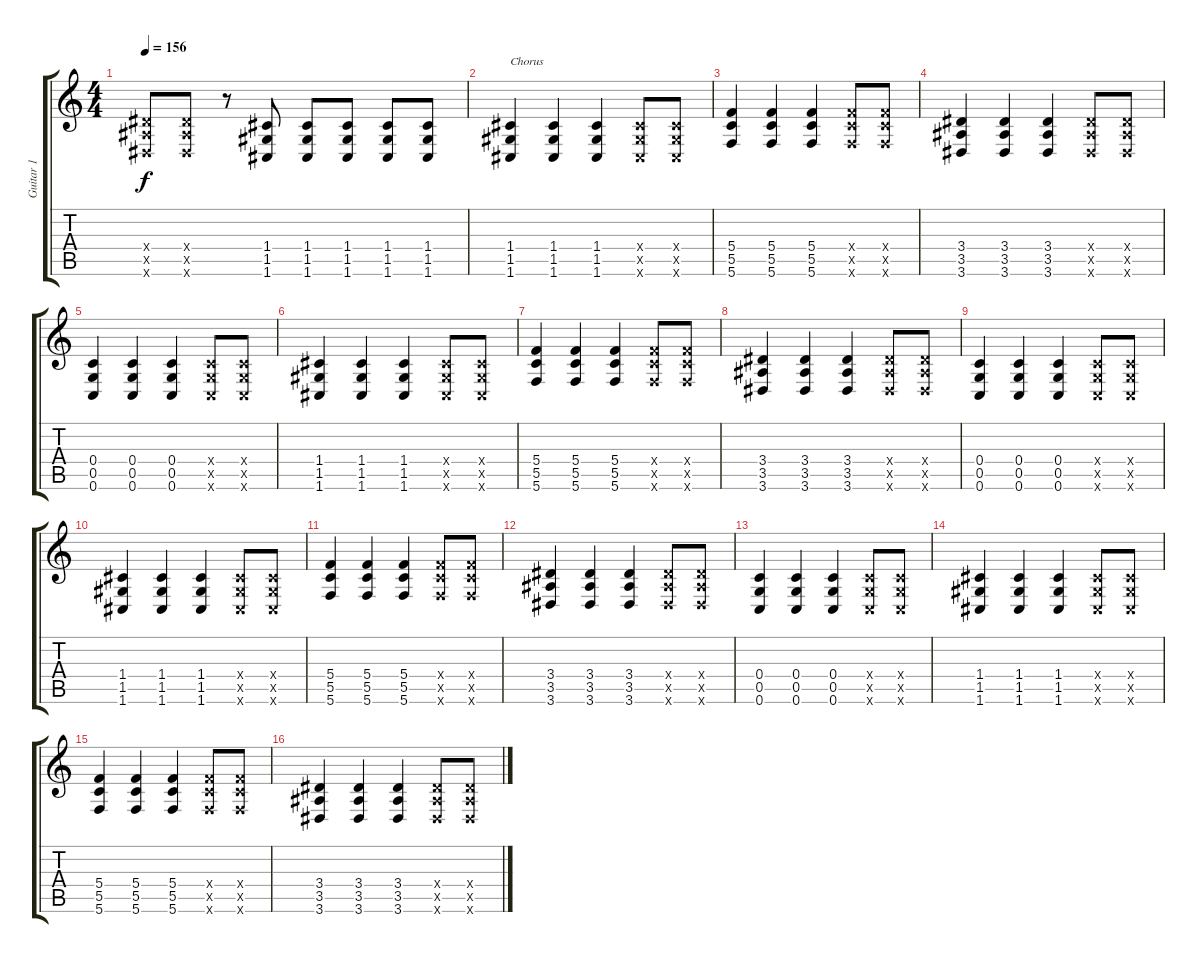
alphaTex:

\track ("Guitar 1" "Guitar 1") {instrument distortionguitar}
\staff {score tabs}
\tuning (D4 A3 F3 C3 G2 C2) {hide}
\ts (4 4)
\tempo 156
\clef g2
\ks c
(3.4{x} 3.5{x} 3.6{x}).8{dy f} (3.4{x} 3.5{x} 3.6{x}).8 r.8 (1.4 1.5 1.6).8 (1.4 1.5 1.6).8 (1.4 1.5 1.6).8 (1.4 1.5 1.6).8 (1.4 1.5 1.6).8 |
(1.4 1.5 1.6).4{txt "Chorus"} (1.4 1.5 1.6).4 (1.4 1.5 1.6).4 (1.4{x} 1.5{x} 1.6{x}).8 (1.4{x} 1.5{x} 1.6{x}).8 |
(5.4 5.5 5.6).4 (5.4 5.5 5.6).4 (5.4 5.5 5.6).4 (5.4{x} 5.5{x} 5.6{x}).8 (5.4{x} 5.5{x} 5.6{x}).8 |
(3.4 3.5 3.6).4 (3.4 3.5 3.6).4 (3.4 3.5 3.6).4 (3.4{x} 3.5{x} 3.6{x}).8 (3.4{x} 3.5{x} 3.6{x}).8 |
(0.4 0.5 0.6).4 (0.4 0.5 0.6).4 (0.4 0.5 0.6).4 (0.4{x} 0.5{x} 0.6{x}).8 (0.4{x} 0.5{x} 0.6{x}).8 |
(1.4 1.5 1.6).4 (1.4 1.5 1.6).4 (1.4 1.5 1.6).4 (1.4{x} 1.5{x} 1.6{x}).8 (1.4{x} 1.5{x} 1.6{x}).8 |
(5.4 5.5 5.6).4 (5.4 5.5 5.6).4 (5.4 5.5 5.6).4 (5.4{x} 5.5{x} 5.6{x}).8 (5.4{x} 5.5{x} 5.6{x}).8 |
(3.4 3.5 3.6).4 (3.4 3.5 3.6).4 (3.4 3.5 3.6).4 (3.4{x} 3.5{x} 3.6{x}).8 (3.4{x} 3.5{x} 3.6{x}).8 |
(0.4 0.5 0.6).4 (0.4 0.5 0.6).4 (0.4 0.5 0.6).4 (0.4{x} 0.5{x} 0.6{x}).8 (0.4{x} 0.5{x} 0.6{x}).8 |
(1.4 1.5 1.6).4 (1.4 1.5 1.6).4 (1.4 1.5 1.6).4 (1.4{x} 1.5{x} 1.6{x}).8 (1.4{x} 1.5{x} 1.6{x}).8 |
(5.4 5.5 5.6).4 (5.4 5.5 5.6).4 (5.4 5.5 5.6).4 (5.4{x} 5.5{x} 5.6{x}).8 (5.4{x} 5.5{x} 5.6{x}).8 |
(3.4 3.5 3.6).4 (3.4 3.5 3.6).4 (3.4 3.5 3.6).4 (3.4{x} 3.5{x} 3.6{x}).8 (3.4{x} 3.5{x} 3.6{x}).8 |
(0.4 0.5 0.6).4 (0.4 0.5 0.6).4 (0.4 0.5 0.6).4 (0.4{x} 0.5{x} 0.6{x}).8 (0.4{x} 0.5{x} 0.6{x}).8 |
(1.4 1.5 1.6).4 (1.4 1.5 1.6).4 (1.4 1.5 1.6).4 (1.4{x} 1.5{x} 1.6{x}).8 (1.4{x} 1.5{x} 1.6{x}).8 |
(5.4 5.5 5.6).4 (5.4 5.5 5.6).4 (5.4 5.5 5.6).4 (5.4{x} 5.5{x} 5.6{x}).8 (5.4{x} 5.5{x} 5.6{x}).8 |
(3.4 3.5 3.6).4 (3.4 3.5 3.6).4 (3.4 3.5 3.6).4 (3.4{x} 3.5{x} 3.6{x}).8 (3.4{x} 3.5{x} 3.6{x}).8
